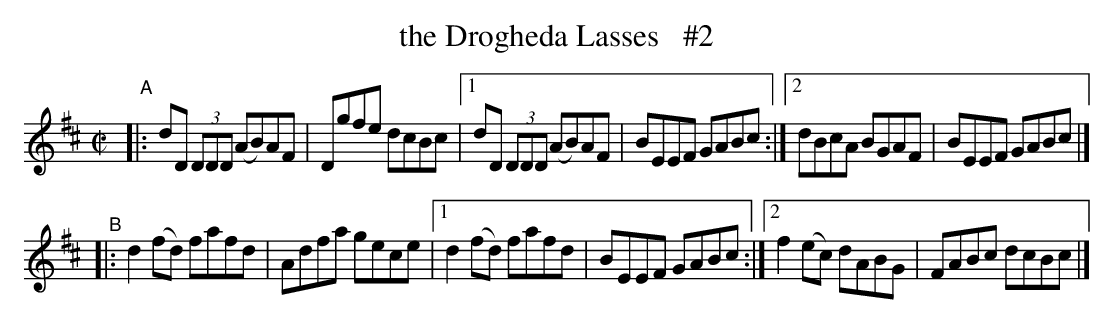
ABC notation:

X:1
T: the Drogheda Lasses   #2
M: C|
L: 1/8
K: D
"^A"\
|: dD (3DDD (AB)AF | Dgfe dcBc |\
[1 dD (3DDD (AB)AF | BEEF GABc :|\
[2 dBcA BGAF | BEEF GABc |]
"^B"\
|: d2(fd) fafd | Adfa gece |\
[1 d2(fd) fafd | BEEF GABc :|\
[2 f2(ec) dABG | FABc dcBc |]
